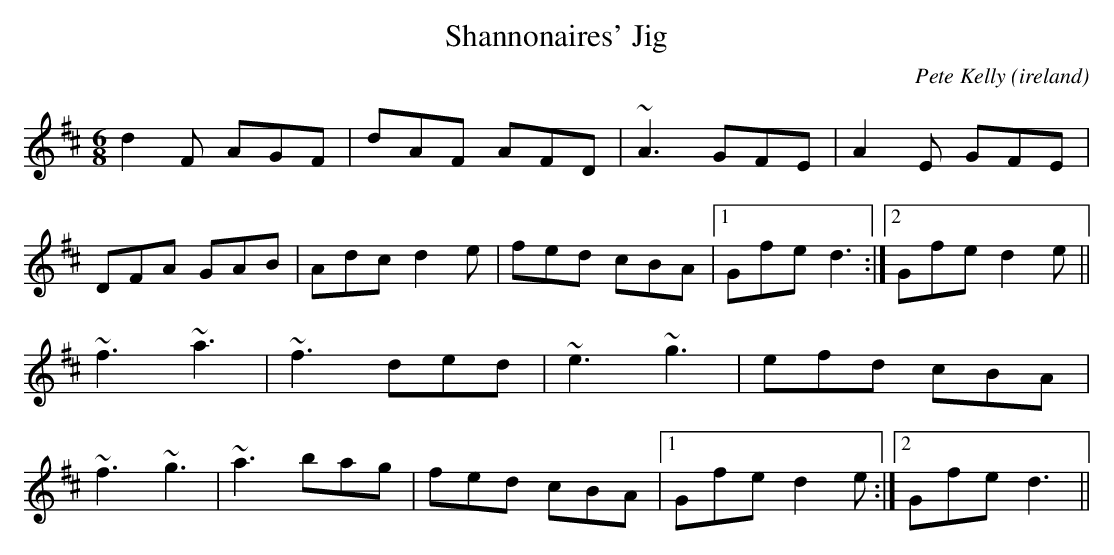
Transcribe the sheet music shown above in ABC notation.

X:1
T:Shannonaires' Jig
O:ireland
C:Pete Kelly
M:6/8
K:D
d2F AGF|dAF AFD|~A3 GFE|A2E GFE|
DFA GAB|Adc d2e|fed cBA|1 Gfe d3:|2 Gfe d2e||
~f3 ~a3|~f3 ded|~e3 ~g3|efd cBA|
~f3 ~g3|~a3 bag|fed cBA|1 Gfe d2e:|2 Gfe d3||
